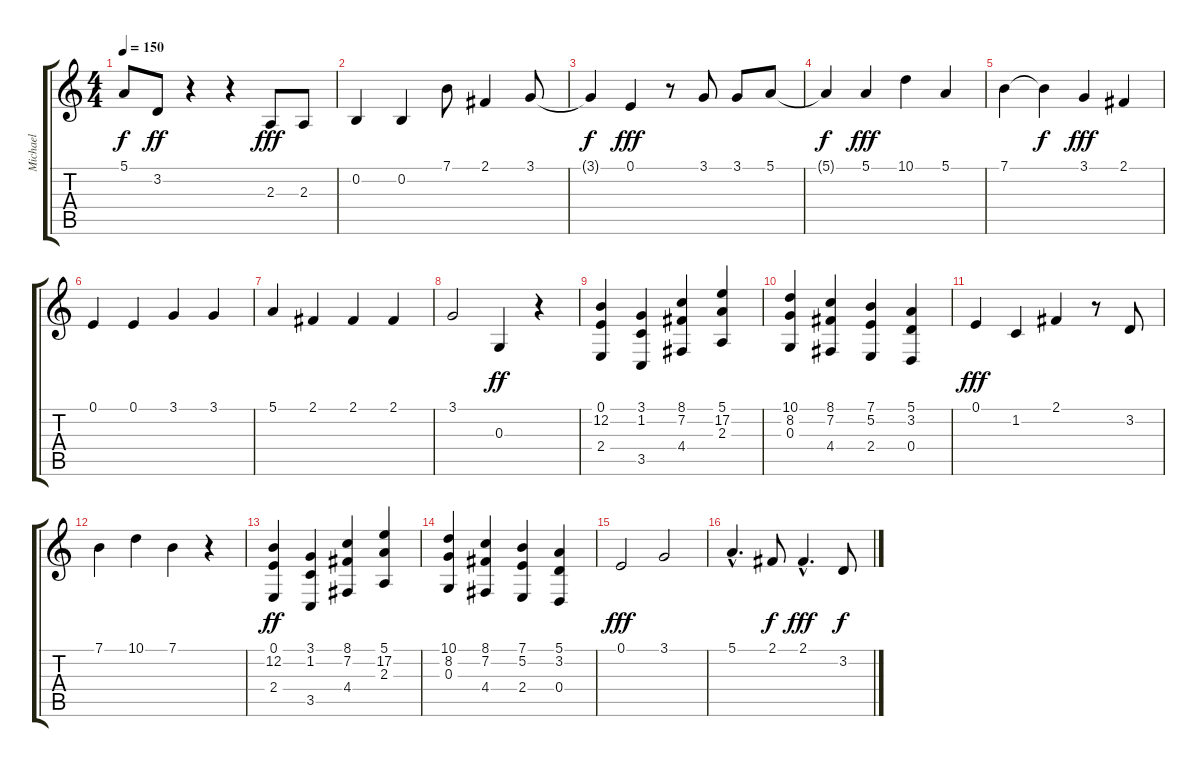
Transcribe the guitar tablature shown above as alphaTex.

\track ("Michael" "Michael") {instrument trumpet}
\staff {score tabs}
\tuning (E4 B3 G3 D3 A2 E2) {hide}
\ts (4 4)
\tempo 150
\clef g2
\ks c
5.1{t}.8{dy f} 3.2.8{dy ff} r.4 r.4 2.3.8{dy fff} 2.3.8 |
0.2.4 0.2.4 7.1.8 2.1.4 3.1.8 |
3.1{t}.4{dy f} 0.1.4{dy fff} r.8 3.1.8 3.1.8 5.1.8 |
5.1{t}.4{dy f} 5.1.4{dy fff} 10.1.4 5.1.4 |
7.1.4 7.1{t}.4{dy f} 3.1.4{dy fff} 2.1.4 |
0.1.4 0.1.4 3.1.4 3.1.4 |
5.1.4 2.1.4 2.1.4 2.1.4 |
3.1.2 0.3.4{dy ff} r.4 |
(0.1 12.2 2.4).4 (3.1 1.2 3.5).4 (8.1 7.2 4.4).4 (5.1 17.2 2.3).4 |
(10.1 8.2 0.3).4 (8.1 7.2 4.4).4 (7.1 5.2 2.4).4 (5.1 3.2 0.4).4 |
0.1.4{dy fff} 1.2.4 2.1.4 r.8 3.2.8 |
7.1.4 10.1.4 7.1.4 r.4 |
(0.1 12.2 2.4).4{dy ff} (3.1 1.2 3.5).4 (8.1 7.2 4.4).4 (5.1 17.2 2.3).4 |
(10.1 8.2 0.3).4 (8.1 7.2 4.4).4 (7.1 5.2 2.4).4 (5.1 3.2 0.4).4 |
0.1.2{dy fff} 3.1.2 |
5.1{hac}.4{d} 2.1.8{dy f} 2.1{hac}.4{d dy fff} 3.2.8{dy f}
